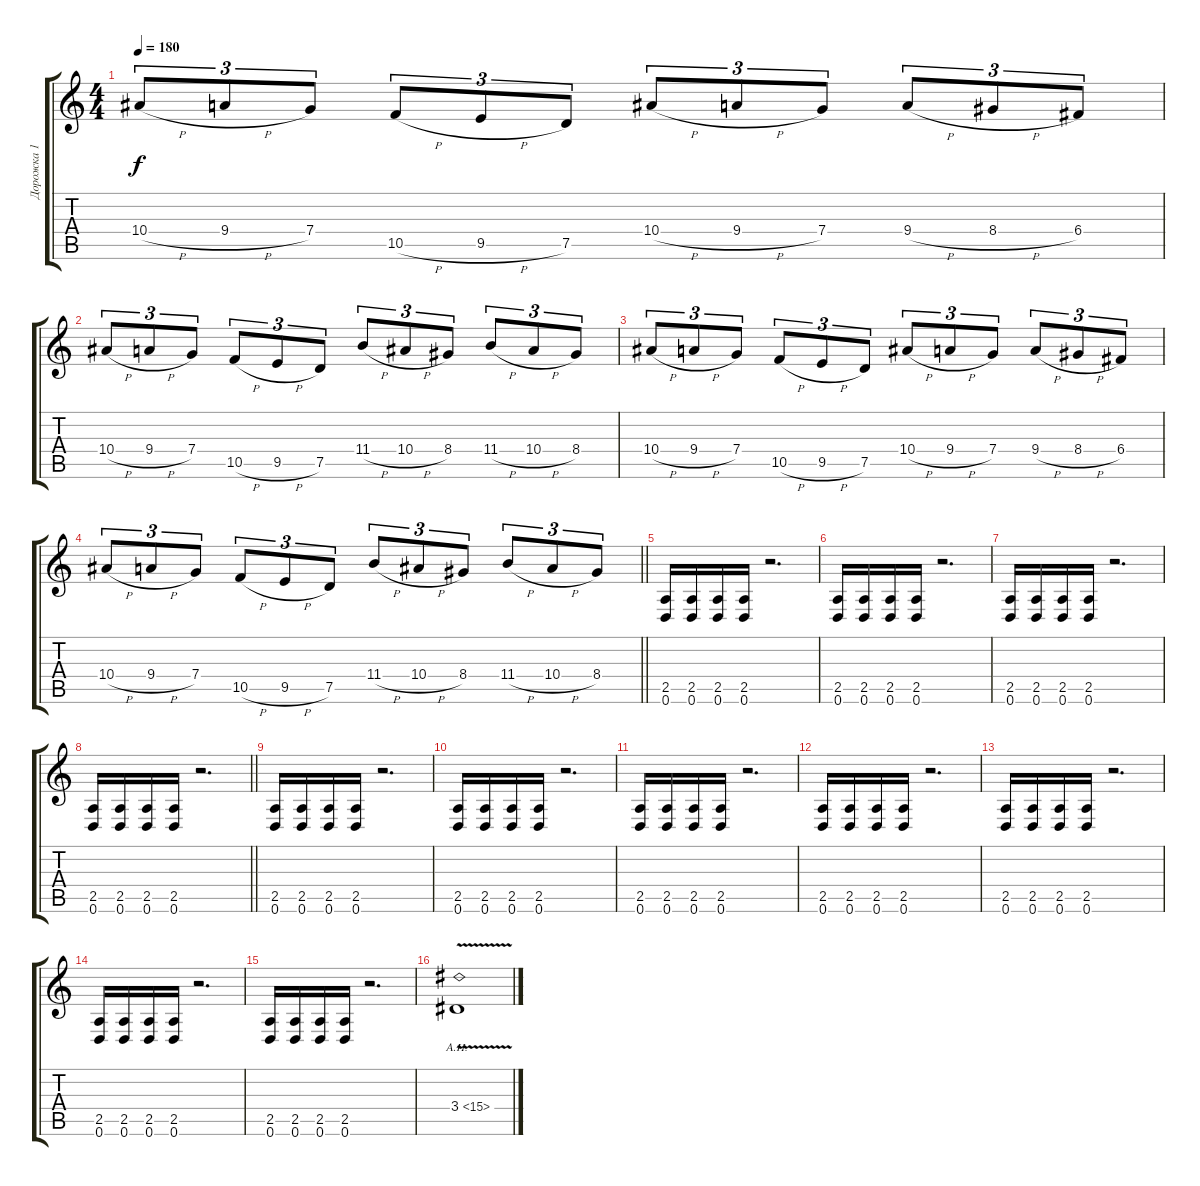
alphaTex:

\track ("Дорожка 1" "Дорожка 1") {instrument distortionguitar}
\staff {score tabs}
\tuning (D4 A3 F3 C3 G2 D2) {hide}
\ts (4 4)
\tempo 180
\clef g2
\ks c
10.4{h}.8{tu (3 2) dy f} 9.4{h}.8{tu (3 2)} 7.4.8{tu (3 2)} 10.5{h}.8{tu (3 2)} 9.5{h}.8{tu (3 2)} 7.5.8{tu (3 2)} 10.4{h}.8{tu (3 2)} 9.4{h}.8{tu (3 2)} 7.4.8{tu (3 2)} 9.4{h}.8{tu (3 2)} 8.4{h}.8{tu (3 2)} 6.4.8{tu (3 2)} |
10.4{h}.8{tu (3 2)} 9.4{h}.8{tu (3 2)} 7.4.8{tu (3 2)} 10.5{h}.8{tu (3 2)} 9.5{h}.8{tu (3 2)} 7.5.8{tu (3 2)} 11.4{h}.8{tu (3 2)} 10.4{h}.8{tu (3 2)} 8.4.8{tu (3 2)} 11.4{h}.8{tu (3 2)} 10.4{h}.8{tu (3 2)} 8.4.8{tu (3 2)} |
10.4{h}.8{tu (3 2)} 9.4{h}.8{tu (3 2)} 7.4.8{tu (3 2)} 10.5{h}.8{tu (3 2)} 9.5{h}.8{tu (3 2)} 7.5.8{tu (3 2)} 10.4{h}.8{tu (3 2)} 9.4{h}.8{tu (3 2)} 7.4.8{tu (3 2)} 9.4{h}.8{tu (3 2)} 8.4{h}.8{tu (3 2)} 6.4.8{tu (3 2)} |
\barLineRight lightlight
10.4{h}.8{tu (3 2)} 9.4{h}.8{tu (3 2)} 7.4.8{tu (3 2)} 10.5{h}.8{tu (3 2)} 9.5{h}.8{tu (3 2)} 7.5.8{tu (3 2)} 11.4{h}.8{tu (3 2)} 10.4{h}.8{tu (3 2)} 8.4.8{tu (3 2)} 11.4{h}.8{tu (3 2)} 10.4{h}.8{tu (3 2)} 8.4.8{tu (3 2)} |
(2.5 0.6).16 (2.5 0.6).16 (2.5 0.6).16 (2.5 0.6).16 r.2{d} |
(2.5 0.6).16 (2.5 0.6).16 (2.5 0.6).16 (2.5 0.6).16 r.2{d} |
(2.5 0.6).16 (2.5 0.6).16 (2.5 0.6).16 (2.5 0.6).16 r.2{d} |
\barLineRight lightlight
(2.5 0.6).16 (2.5 0.6).16 (2.5 0.6).16 (2.5 0.6).16 r.2{d} |
(2.5 0.6).16 (2.5 0.6).16 (2.5 0.6).16 (2.5 0.6).16 r.2{d} |
(2.5 0.6).16 (2.5 0.6).16 (2.5 0.6).16 (2.5 0.6).16 r.2{d} |
(2.5 0.6).16 (2.5 0.6).16 (2.5 0.6).16 (2.5 0.6).16 r.2{d} |
(2.5 0.6).16 (2.5 0.6).16 (2.5 0.6).16 (2.5 0.6).16 r.2{d} |
(2.5 0.6).16 (2.5 0.6).16 (2.5 0.6).16 (2.5 0.6).16 r.2{d} |
(2.5 0.6).16 (2.5 0.6).16 (2.5 0.6).16 (2.5 0.6).16 r.2{d} |
(2.5 0.6).16 (2.5 0.6).16 (2.5 0.6).16 (2.5 0.6).16 r.2{d} |
3.4{ah 12 v}.1
